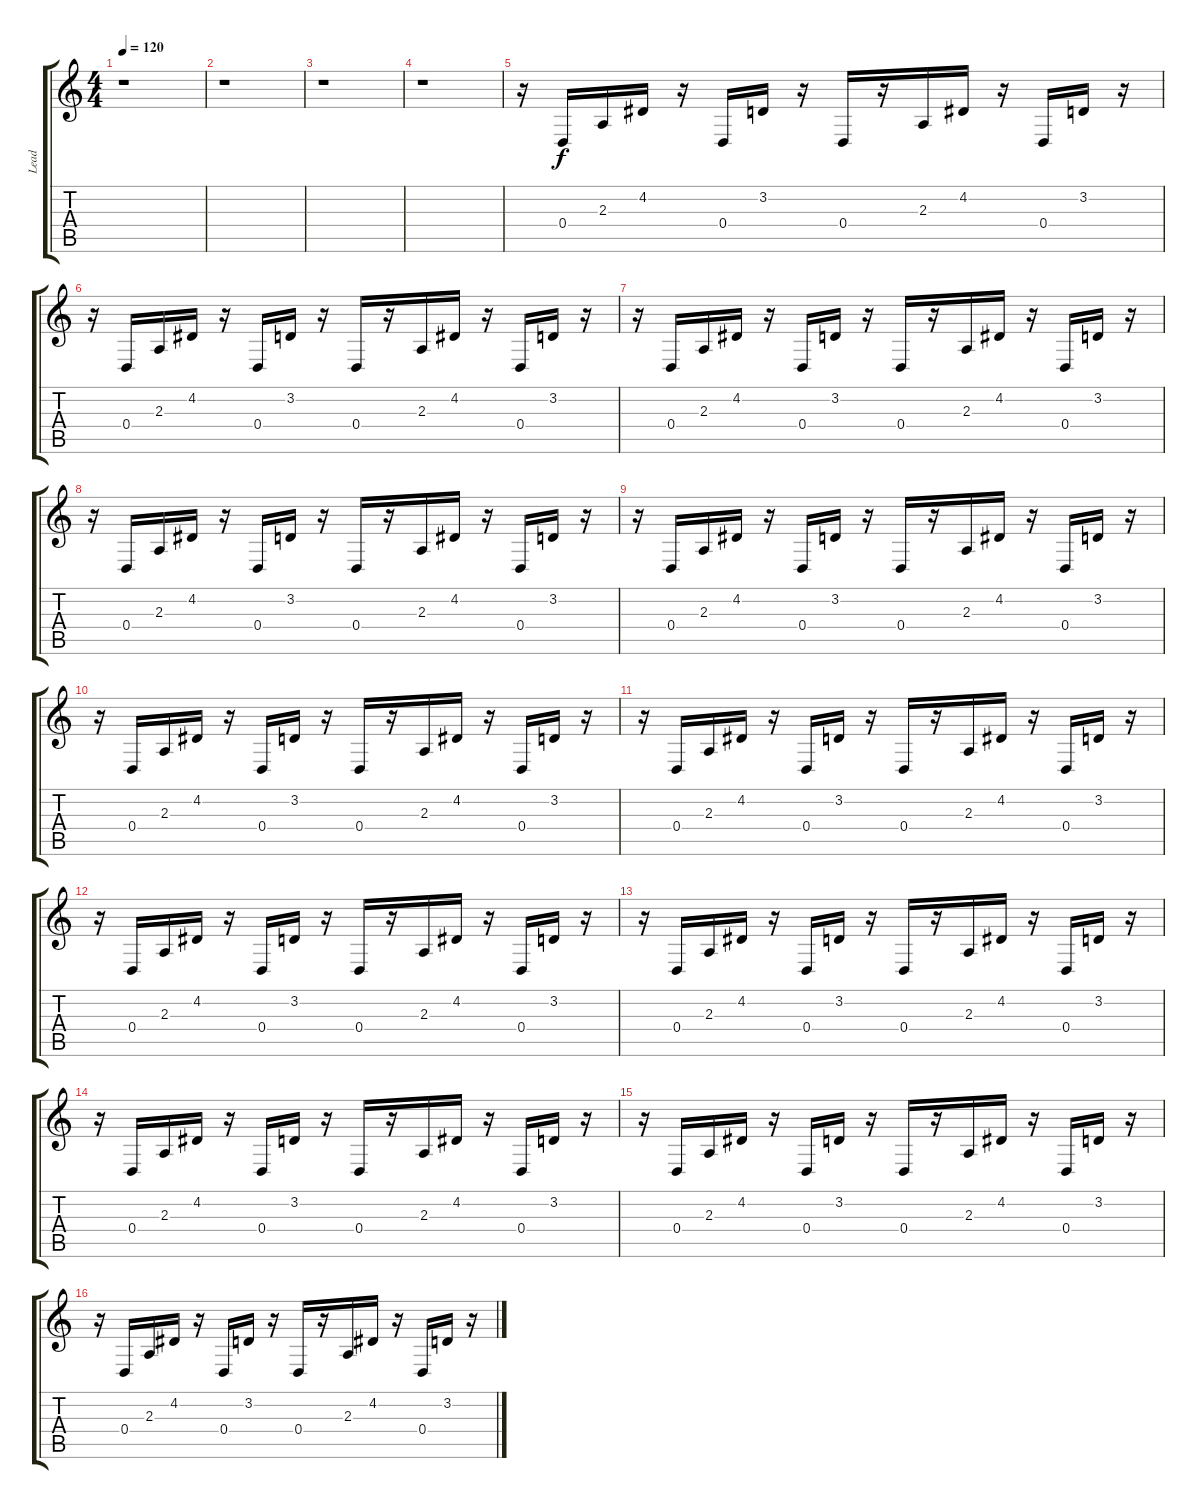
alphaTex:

\track ("Lead" "Lead") {instrument lead2sawtooth}
\staff {score tabs}
\tuning (E4 B3 G3 D3 A2 E2) {hide}
\ts (4 4)
\tempo 120
\clef g2
\ks c
r.1{dy f} |
r.1 |
r.1 |
r.1 |
r.16 0.4.16 2.3.16 4.2.16 r.16 0.4.16 3.2.16 r.16 0.4.16 r.16 2.3.16 4.2.16 r.16 0.4.16 3.2.16 r.16 |
r.16 0.4.16 2.3.16 4.2.16 r.16 0.4.16 3.2.16 r.16 0.4.16 r.16 2.3.16 4.2.16 r.16 0.4.16 3.2.16 r.16 |
r.16 0.4.16 2.3.16 4.2.16 r.16 0.4.16 3.2.16 r.16 0.4.16 r.16 2.3.16 4.2.16 r.16 0.4.16 3.2.16 r.16 |
r.16 0.4.16 2.3.16 4.2.16 r.16 0.4.16 3.2.16 r.16 0.4.16 r.16 2.3.16 4.2.16 r.16 0.4.16 3.2.16 r.16 |
r.16 0.4.16 2.3.16 4.2.16 r.16 0.4.16 3.2.16 r.16 0.4.16 r.16 2.3.16 4.2.16 r.16 0.4.16 3.2.16 r.16 |
r.16 0.4.16 2.3.16 4.2.16 r.16 0.4.16 3.2.16 r.16 0.4.16 r.16 2.3.16 4.2.16 r.16 0.4.16 3.2.16 r.16 |
r.16 0.4.16 2.3.16 4.2.16 r.16 0.4.16 3.2.16 r.16 0.4.16 r.16 2.3.16 4.2.16 r.16 0.4.16 3.2.16 r.16 |
r.16 0.4.16 2.3.16 4.2.16 r.16 0.4.16 3.2.16 r.16 0.4.16 r.16 2.3.16 4.2.16 r.16 0.4.16 3.2.16 r.16 |
r.16 0.4.16 2.3.16 4.2.16 r.16 0.4.16 3.2.16 r.16 0.4.16 r.16 2.3.16 4.2.16 r.16 0.4.16 3.2.16 r.16 |
r.16 0.4.16 2.3.16 4.2.16 r.16 0.4.16 3.2.16 r.16 0.4.16 r.16 2.3.16 4.2.16 r.16 0.4.16 3.2.16 r.16 |
r.16 0.4.16 2.3.16 4.2.16 r.16 0.4.16 3.2.16 r.16 0.4.16 r.16 2.3.16 4.2.16 r.16 0.4.16 3.2.16 r.16 |
r.16 0.4.16 2.3.16 4.2.16 r.16 0.4.16 3.2.16 r.16 0.4.16 r.16 2.3.16 4.2.16 r.16 0.4.16 3.2.16 r.16
